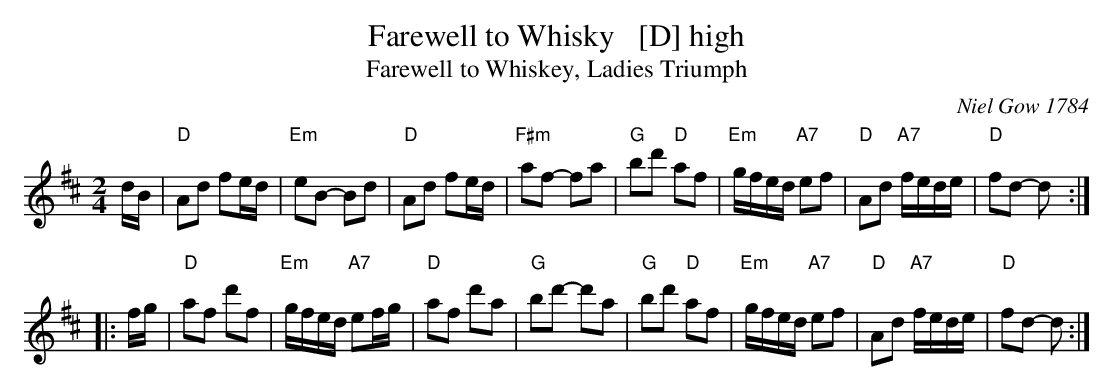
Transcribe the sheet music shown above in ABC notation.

X:1
T: Farewell to Whisky   [D] high
T: Farewell to Whiskey, Ladies Triumph
O: Niel Gow 1784
M: 2/4
L: 1/16
K: D
   dB \
| "D"A2d2 f2ed | "Em"e2B2- B2d2 | "D"A2d2 f2ed | "F#m"a2f2- f2a2 \
| "G"b2d'2 "D"a2f2 | "Em"gfed "A7"e2f2 | "D"A2d2 "A7"fede | "D"f2d2- d2 :|
|: fg \
| "D"a2f2 d'2f2 | "Em"gfed "A7"e2fg | "D"a2f2 d'2a2 | "G"b2d'2- d'2a2 \
| "G"b2d'2 "D"a2f2 | "Em"gfed "A7"e2f2 | "D"A2d2 "A7"fede | "D"f2d2- d2 :|
